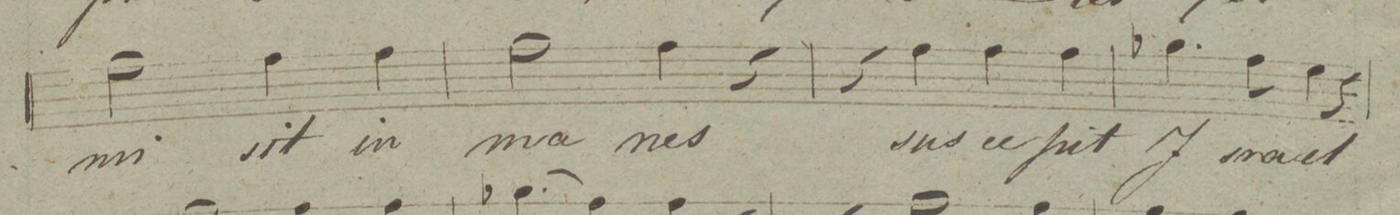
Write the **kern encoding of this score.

**kern	**text	**dynam
*I"Alto.	*	*
*clefC3	*	*
*k[]	*	*
*met(c|)	*	*
*M2/2	*	*
2g\	-mi-	.
4g\	-sit	.
4g\	in-	.
=90	=90	=90
2g\	-ma-	.
4g\	-nes	.
4r	.	.
=91	=91	=91
4r	.	.
4g\	sus-	.
4g\	-ce-	.
4g\	-pit	.
=92	=92	=92
4.a-X\	J-	.
8g\	-sra-	.
4f\	-el	.
4r	.	.
=93	=93	=93
*-	*-	*-
